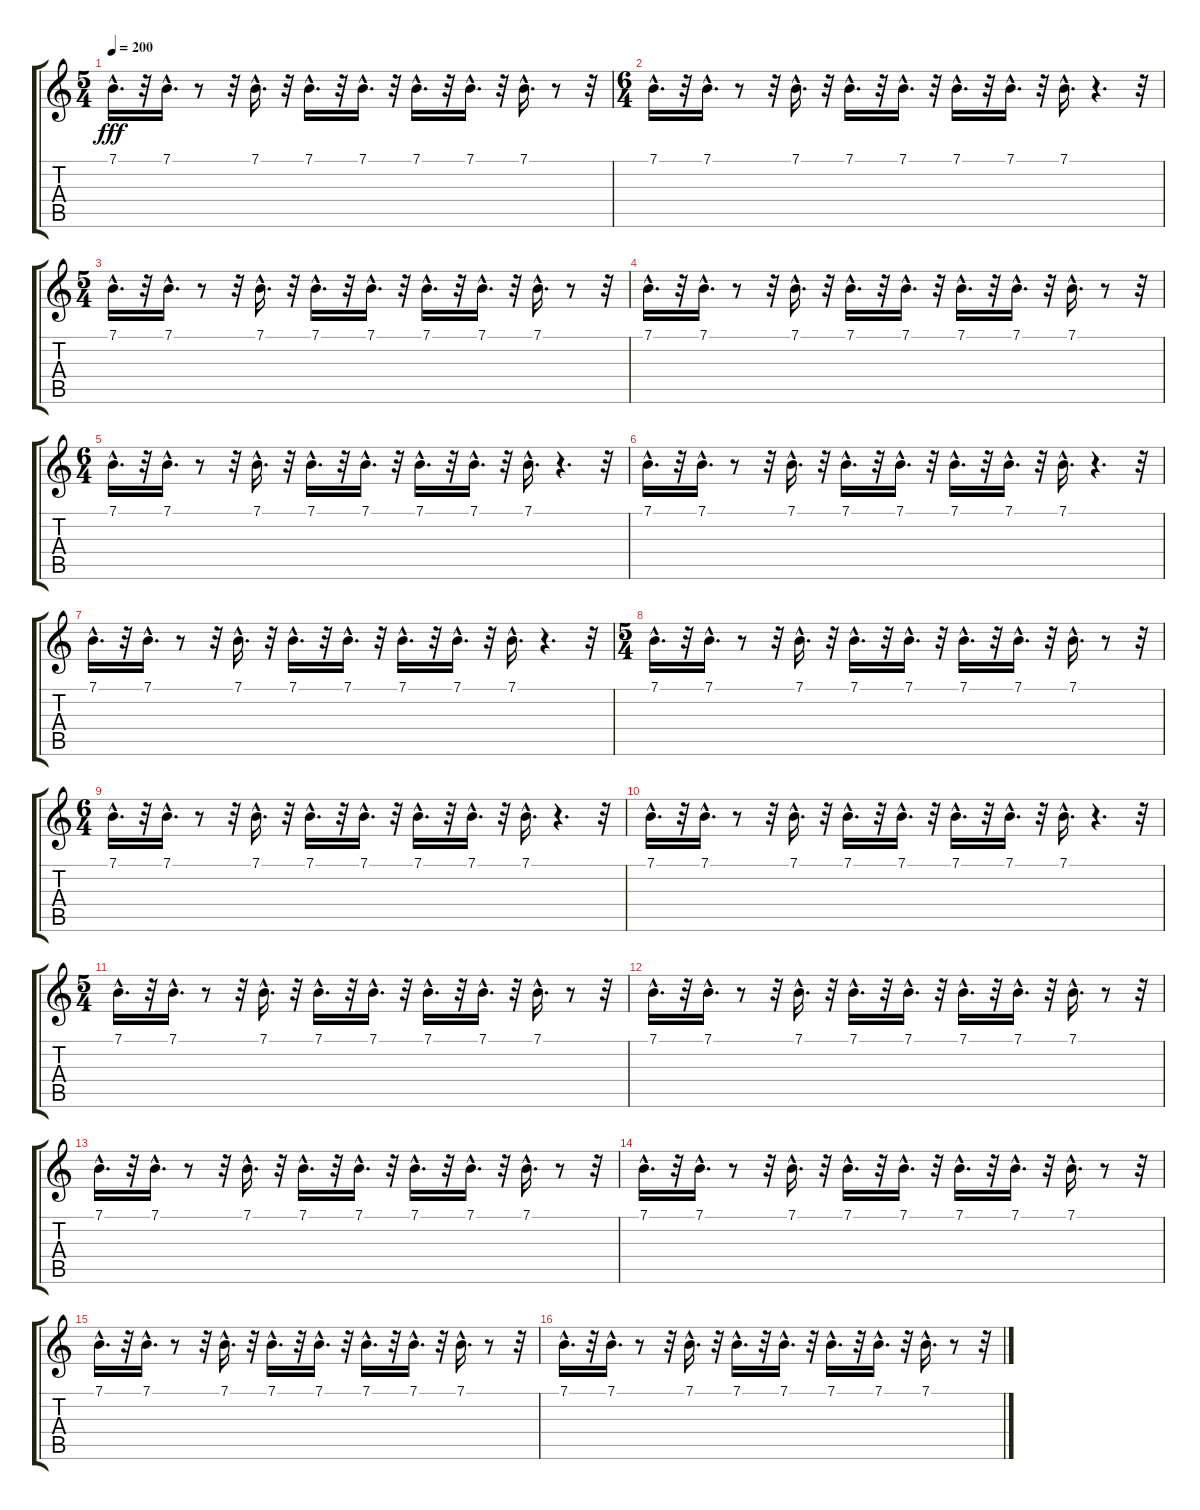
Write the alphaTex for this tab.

\track "" {instrument seashore}
\staff {score tabs}
\tuning (E4 B3 G3 D3 A2 E2) {hide}
\ts (5 4)
\tempo 200
\clef g2
\ks c
7.1{hac}.16{d dy fff} r.32 7.1{hac}.16{d} r.8 r.32 7.1{hac}.16{d} r.32 7.1{hac}.16{d} r.32 7.1{hac}.16{d} r.32 7.1{hac}.16{d} r.32 7.1{hac}.16{d} r.32 7.1{hac}.16{d} r.8 r.32 |
\ts (6 4)
7.1{hac}.16{d} r.32 7.1{hac}.16{d} r.8 r.32 7.1{hac}.16{d} r.32 7.1{hac}.16{d} r.32 7.1{hac}.16{d} r.32 7.1{hac}.16{d} r.32 7.1{hac}.16{d} r.32 7.1{hac}.16{d} r.4{d} r.32 |
\ts (5 4)
7.1{hac}.16{d} r.32 7.1{hac}.16{d} r.8 r.32 7.1{hac}.16{d} r.32 7.1{hac}.16{d} r.32 7.1{hac}.16{d} r.32 7.1{hac}.16{d} r.32 7.1{hac}.16{d} r.32 7.1{hac}.16{d} r.8 r.32 |
7.1{hac}.16{d} r.32 7.1{hac}.16{d} r.8 r.32 7.1{hac}.16{d} r.32 7.1{hac}.16{d} r.32 7.1{hac}.16{d} r.32 7.1{hac}.16{d} r.32 7.1{hac}.16{d} r.32 7.1{hac}.16{d} r.8 r.32 |
\ts (6 4)
7.1{hac}.16{d} r.32 7.1{hac}.16{d} r.8 r.32 7.1{hac}.16{d} r.32 7.1{hac}.16{d} r.32 7.1{hac}.16{d} r.32 7.1{hac}.16{d} r.32 7.1{hac}.16{d} r.32 7.1{hac}.16{d} r.4{d} r.32 |
7.1{hac}.16{d} r.32 7.1{hac}.16{d} r.8 r.32 7.1{hac}.16{d} r.32 7.1{hac}.16{d} r.32 7.1{hac}.16{d} r.32 7.1{hac}.16{d} r.32 7.1{hac}.16{d} r.32 7.1{hac}.16{d} r.4{d} r.32 |
7.1{hac}.16{d} r.32 7.1{hac}.16{d} r.8 r.32 7.1{hac}.16{d} r.32 7.1{hac}.16{d} r.32 7.1{hac}.16{d} r.32 7.1{hac}.16{d} r.32 7.1{hac}.16{d} r.32 7.1{hac}.16{d} r.4{d} r.32 |
\ts (5 4)
7.1{hac}.16{d} r.32 7.1{hac}.16{d} r.8 r.32 7.1{hac}.16{d} r.32 7.1{hac}.16{d} r.32 7.1{hac}.16{d} r.32 7.1{hac}.16{d} r.32 7.1{hac}.16{d} r.32 7.1{hac}.16{d} r.8 r.32 |
\ts (6 4)
7.1{hac}.16{d} r.32 7.1{hac}.16{d} r.8 r.32 7.1{hac}.16{d} r.32 7.1{hac}.16{d} r.32 7.1{hac}.16{d} r.32 7.1{hac}.16{d} r.32 7.1{hac}.16{d} r.32 7.1{hac}.16{d} r.4{d} r.32 |
7.1{hac}.16{d} r.32 7.1{hac}.16{d} r.8 r.32 7.1{hac}.16{d} r.32 7.1{hac}.16{d} r.32 7.1{hac}.16{d} r.32 7.1{hac}.16{d} r.32 7.1{hac}.16{d} r.32 7.1{hac}.16{d} r.4{d} r.32 |
\ts (5 4)
7.1{hac}.16{d} r.32 7.1{hac}.16{d} r.8 r.32 7.1{hac}.16{d} r.32 7.1{hac}.16{d} r.32 7.1{hac}.16{d} r.32 7.1{hac}.16{d} r.32 7.1{hac}.16{d} r.32 7.1{hac}.16{d} r.8 r.32 |
7.1{hac}.16{d} r.32 7.1{hac}.16{d} r.8 r.32 7.1{hac}.16{d} r.32 7.1{hac}.16{d} r.32 7.1{hac}.16{d} r.32 7.1{hac}.16{d} r.32 7.1{hac}.16{d} r.32 7.1{hac}.16{d} r.8 r.32 |
7.1{hac}.16{d} r.32 7.1{hac}.16{d} r.8 r.32 7.1{hac}.16{d} r.32 7.1{hac}.16{d} r.32 7.1{hac}.16{d} r.32 7.1{hac}.16{d} r.32 7.1{hac}.16{d} r.32 7.1{hac}.16{d} r.8 r.32 |
7.1{hac}.16{d} r.32 7.1{hac}.16{d} r.8 r.32 7.1{hac}.16{d} r.32 7.1{hac}.16{d} r.32 7.1{hac}.16{d} r.32 7.1{hac}.16{d} r.32 7.1{hac}.16{d} r.32 7.1{hac}.16{d} r.8 r.32 |
7.1{hac}.16{d} r.32 7.1{hac}.16{d} r.8 r.32 7.1{hac}.16{d} r.32 7.1{hac}.16{d} r.32 7.1{hac}.16{d} r.32 7.1{hac}.16{d} r.32 7.1{hac}.16{d} r.32 7.1{hac}.16{d} r.8 r.32 |
7.1{hac}.16{d} r.32 7.1{hac}.16{d} r.8 r.32 7.1{hac}.16{d} r.32 7.1{hac}.16{d} r.32 7.1{hac}.16{d} r.32 7.1{hac}.16{d} r.32 7.1{hac}.16{d} r.32 7.1{hac}.16{d} r.8 r.32
